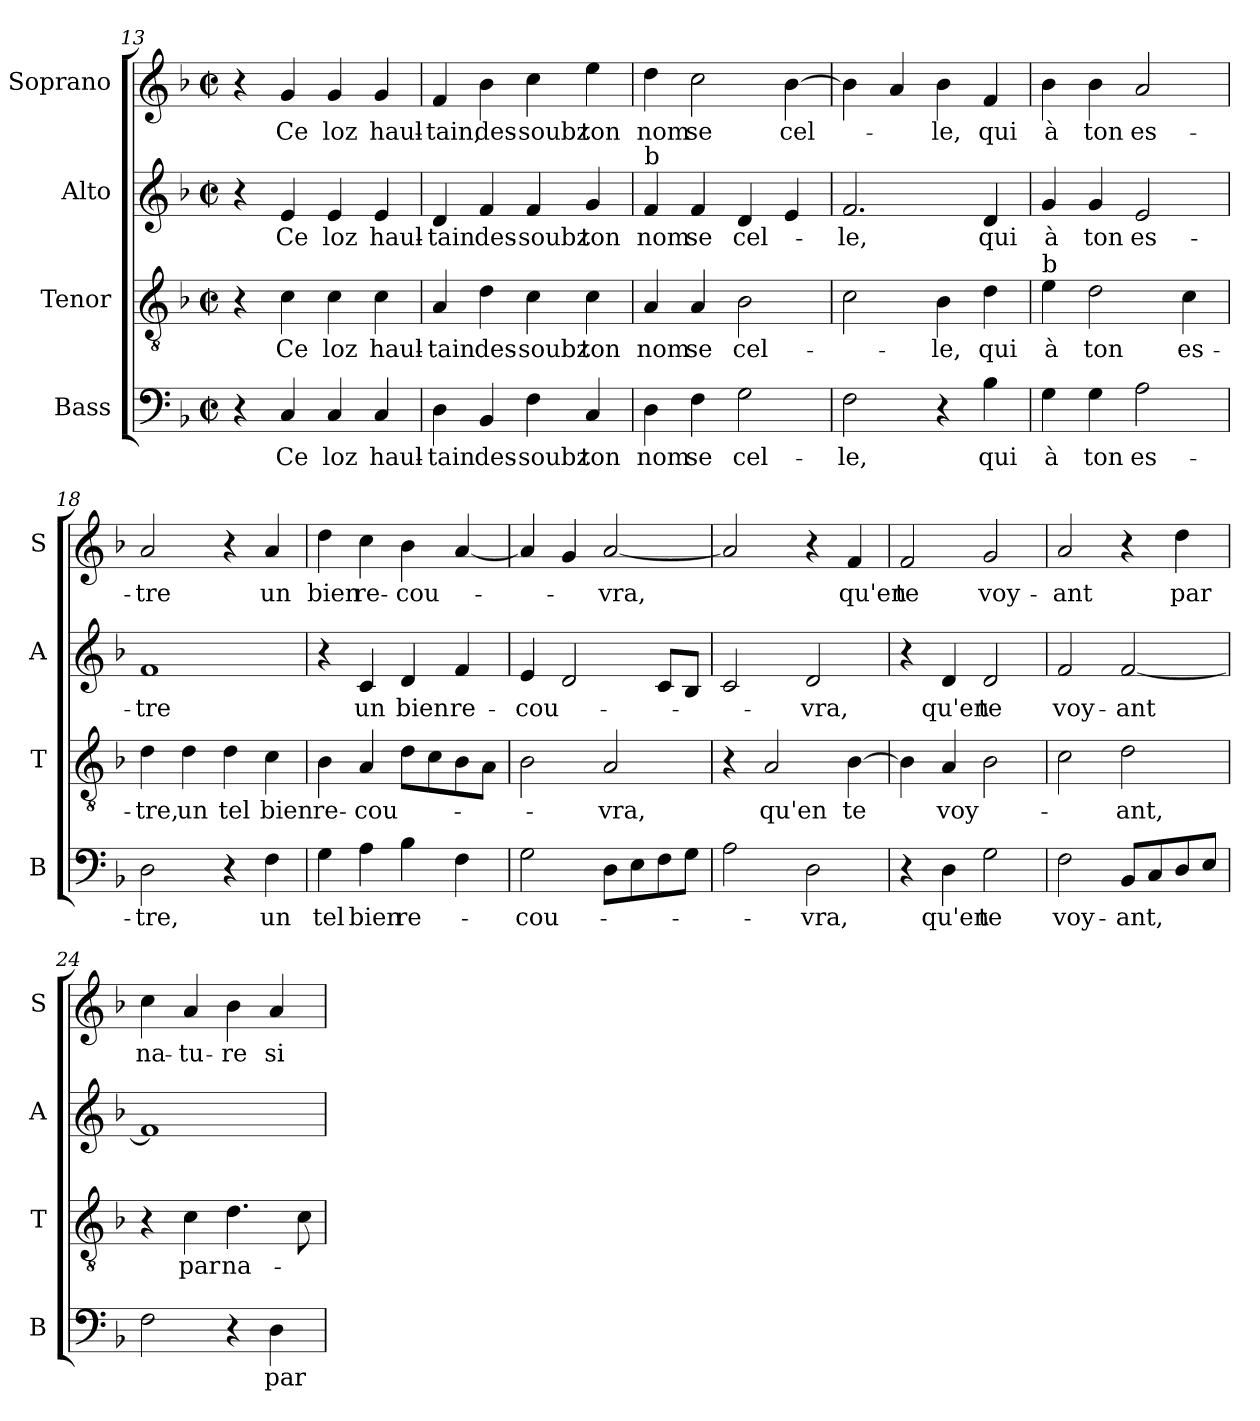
**kern	**text	**kern	**text	**kern	**text	**kern	**text
*part4	*part4	*part3	*part3	*part2	*part2	*part1	*part1
*staff4	*staff4	*staff3	*staff3	*staff2	*staff2	*staff1	*staff1
*I"Bass	*	*I"Tenor	*	*I"Alto	*	*I"Soprano	*
*I'B	*	*I'T	*	*I'A	*	*I'S	*
*clefF4	*	*clefGv2	*	*clefG2	*	*clefG2	*
*k[b-]	*	*k[b-]	*	*k[b-]	*	*k[b-]	*
*F:	*	*F:	*	*F:	*	*F:	*
*M2/2	*	*M2/2	*	*M2/2	*	*M2/2	*
*met(c|)	*	*met(c|)	*	*met(c|)	*	*met(c|)	*
=13	=13	=13	=13	=13	=13	=13	=13
4r	.	4r	.	4r	.	4r	.
!	!LO:LY:b	!	!LO:LY:b	!	!LO:LY:b	!	!LO:LY:b
4C/	Ce	4c\	Ce	4e/	Ce	4g/	Ce
!	!LO:LY:b	!	!LO:LY:b	!	!LO:LY:b	!	!LO:LY:b
4C/	loz	4c\	loz	4e/	loz	4g/	loz
!	!LO:LY:b	!	!LO:LY:b	!	!LO:LY:b	!	!LO:LY:b
4C/	haul-	4c\	haul-	4e/	haul-	4g/	haul-
=14	=14	=14	=14	=14	=14	=14	=14
!	!LO:LY:b	!	!LO:LY:b	!	!LO:LY:b	!	!LO:LY:b
4D\	-tain	4A/	-tain	4d/	-tain	4f/	-tain,
!	!LO:LY:b	!	!LO:LY:b	!	!LO:LY:b	!	!LO:LY:b
4BB-/	des-	4d\	des-	4f/	des-	4b-\	des-
!	!LO:LY:b	!	!LO:LY:b	!	!LO:LY:b	!	!LO:LY:b
4F\	-soubz	4c\	-soubz	4f/	-soubz	4cc\	-soubz
!	!LO:LY:b	!	!LO:LY:b	!	!LO:LY:b	!	!LO:LY:b
4C/	ton	4c\	ton	4g/	ton	4ee\	ton
=15	=15	=15	=15	=15	=15	=15	=15
!	!	!	!	!LO:TX:a:t=b	!	!	!
!	!LO:LY:b	!	!LO:LY:b	!	!LO:LY:b	!	!LO:LY:b
4D\	nom	4A/	nom	4f/	nom	4dd\	nom
!	!LO:LY:b	!	!LO:LY:b	!	!LO:LY:b	!	!LO:LY:b
4F\	se	4A/	se	4f/	se	2cc\	se
!	!LO:LY:b	!	!LO:LY:b	!	!LO:LY:b	!	!
2G\	cel-	2B-\	cel-	4d/	cel-	.	.
!	!	!	!	!	!	!	!LO:LY:b
.	.	.	.	4e/	.	[4b-\	cel-
!!LO:LB:g=z
=16	=16	=16	=16	=16	=16	=16	=16
!	!LO:LY:b	!	!	!	!LO:LY:b	!	!
2F\	-le,	2c\	.	2.f/	-le,	4b-\]	.
.	.	.	.	.	.	4a/	.
!	!	!	!LO:LY:b	!	!	!	!LO:LY:b
4r	.	4B-\	-le,	.	.	4b-\	-le,
!	!LO:LY:b	!	!LO:LY:b	!	!LO:LY:b	!	!LO:LY:b
4B-\	qui	4d\	qui	4d/	qui	4f/	qui
=17	=17	=17	=17	=17	=17	=17	=17
!	!	!LO:TX:a:t=b	!	!	!	!	!
!	!LO:LY:b	!	!LO:LY:b	!	!LO:LY:b	!	!LO:LY:b
4G\	à	4e\	à	4g/	à	4b-\	à
!	!LO:LY:b	!	!LO:LY:b	!	!LO:LY:b	!	!LO:LY:b
4G\	ton	2d\	ton	4g/	ton	4b-\	ton
!	!LO:LY:b	!	!	!	!LO:LY:b	!	!LO:LY:b
2A\	es-	.	.	2e/	es-	2a/	es-
!	!	!	!LO:LY:b	!	!	!	!
.	.	4c\	es-	.	.	.	.
=18	=18	=18	=18	=18	=18	=18	=18
!	!LO:LY:b	!	!LO:LY:b	!	!LO:LY:b	!	!LO:LY:b
2D\	-tre,	4d\	-tre,	1f	-tre	2a/	-tre
!	!	!	!LO:LY:b	!	!	!	!
.	.	4d\	un	.	.	.	.
!	!	!	!LO:LY:b	!	!	!	!
4r	.	4d\	tel	.	.	4r	.
!	!LO:LY:b	!	!LO:LY:b	!	!	!	!LO:LY:b
4F\	un	4c\	bien	.	.	4a/	un
=19	=19	=19	=19	=19	=19	=19	=19
!	!LO:LY:b	!	!LO:LY:b	!	!	!	!LO:LY:b
4G\	tel	4B-\	re-	4r	.	4dd\	bien
!	!LO:LY:b	!	!LO:LY:b	!	!LO:LY:b	!	!LO:LY:b
4A\	bien	4A/	-cou-	4c/	un	4cc\	re-
!	!LO:LY:b	!	!	!	!LO:LY:b	!	!LO:LY:b
4B-\	re-	8d\L	.	4d/	bien	4b-\	-cou-
.	.	8c\	.	.	.	.	.
!	!	!	!	!	!LO:LY:b	!	!
4F\	.	8B-\	.	4f/	re-	[4a/	.
.	.	8A\J	.	.	.	.	.
=20	=20	=20	=20	=20	=20	=20	=20
!	!LO:LY:b	!	!	!	!LO:LY:b	!	!
2G\	-cou-	2B-\	.	4e/	-cou-	4a/]	.
.	.	.	.	2d/	.	4g/	.
!	!	!	!LO:LY:b	!	!	!	!LO:LY:b
8D\L	.	2A/	-vra,	.	.	[2a/	-vra,
8E\	.	.	.	.	.	.	.
8F\	.	.	.	8c/L	.	.	.
8G\J	.	.	.	8B-/J	.	.	.
=21	=21	=21	=21	=21	=21	=21	=21
2A\	.	4r	.	2c/	.	2a/]	.
!	!	!	!LO:LY:b	!	!	!	!
.	.	2A/	qu'en	.	.	.	.
!	!LO:LY:b	!	!	!	!LO:LY:b	!	!
2D\	-vra,	.	.	2d/	-vra,	4r	.
!	!	!	!LO:LY:b	!	!	!	!LO:LY:b
.	.	[4B-\	te	.	.	4f/	qu'en
!!LO:LB:g=z
=22	=22	=22	=22	=22	=22	=22	=22
!	!	!	!	!	!	!	!LO:LY:b
4r	.	4B-\]	.	4r	.	2f/	te
!	!LO:LY:b	!	!LO:LY:b	!	!LO:LY:b	!	!
4D\	qu'en	4A/	voy-	4d/	qu'en	.	.
!	!LO:LY:b	!	!	!	!LO:LY:b	!	!LO:LY:b
2G\	te	2B-\	.	2d/	te	2g/	voy-
=23	=23	=23	=23	=23	=23	=23	=23
!	!LO:LY:b	!	!	!	!LO:LY:b	!	!LO:LY:b
2F\	voy-	2c\	.	2f/	voy-	2a/	-ant
!	!LO:LY:b	!	!LO:LY:b	!	!LO:LY:b	!	!
8BB-/L	-ant,	2d\	-ant,	[2f/	-ant	4r	.
8C/	.	.	.	.	.	.	.
!	!	!	!	!	!	!	!LO:LY:b
8D/	.	.	.	.	.	4dd\	par
8E/J	.	.	.	.	.	.	.
=24	=24	=24	=24	=24	=24	=24	=24
!	!	!	!	!	!	!	!LO:LY:b
2F\	.	4r	.	1f]	.	4cc\	na-
!	!	!	!LO:LY:b	!	!	!	!LO:LY:b
.	.	4c\	par	.	.	4a/	-tu-
!	!	!	!LO:LY:b	!	!	!	!LO:LY:b
4r	.	4.d\	na-	.	.	4b-\	-re
!	!LO:LY:b	!	!	!	!	!	!LO:LY:b
4D\	par	.	.	.	.	4a/	si
.	.	8c\	.	.	.	.	.
=	=	=	=	=	=	=	=
*-	*-	*-	*-	*-	*-	*-	*-
